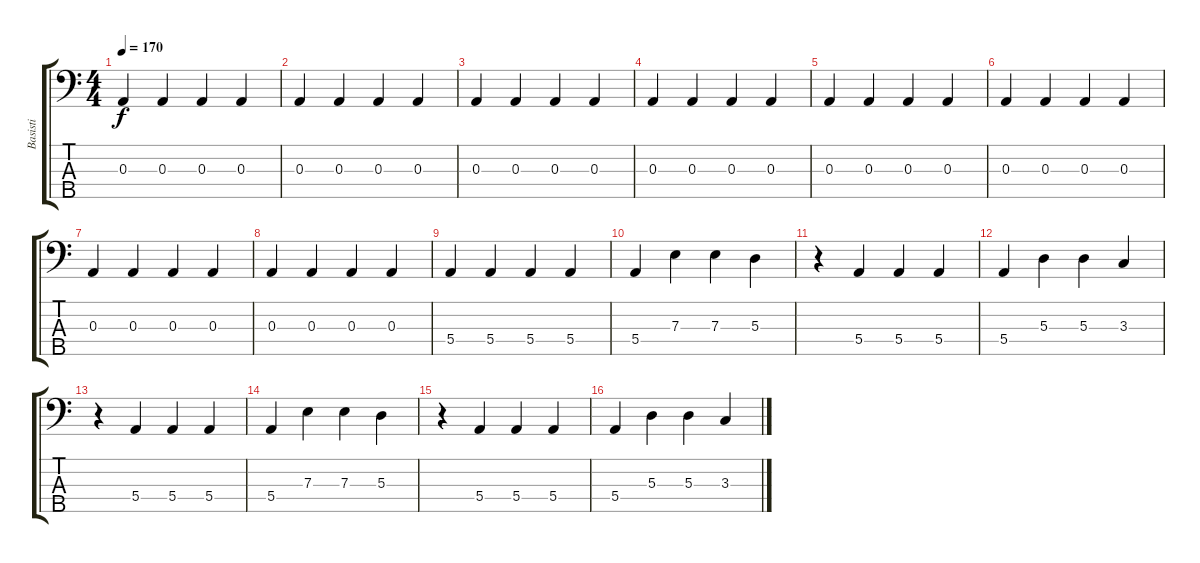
\track ("Basisti" "Basisti") {instrument acousticguitarnylon}
\staff {score tabs}
\tuning (G2 D2 A1 E1 B0) {hide}
\ts (4 4)
\tempo 170
\clef f4
\ks c
0.3.4{dy f} 0.3.4 0.3.4 0.3.4 |
0.3.4 0.3.4 0.3.4 0.3.4 |
0.3.4 0.3.4 0.3.4 0.3.4 |
0.3.4 0.3.4 0.3.4 0.3.4 |
0.3.4 0.3.4 0.3.4 0.3.4 |
0.3.4 0.3.4 0.3.4 0.3.4 |
0.3.4 0.3.4 0.3.4 0.3.4 |
0.3.4 0.3.4 0.3.4 0.3.4 |
5.4.4 5.4.4 5.4.4 5.4.4 |
5.4.4 7.3.4 7.3.4 5.3.4 |
r.4 5.4.4 5.4.4 5.4.4 |
5.4.4 5.3.4 5.3.4 3.3.4 |
r.4 5.4.4 5.4.4 5.4.4 |
5.4.4 7.3.4 7.3.4 5.3.4 |
r.4 5.4.4 5.4.4 5.4.4 |
5.4.4 5.3.4 5.3.4 3.3.4
